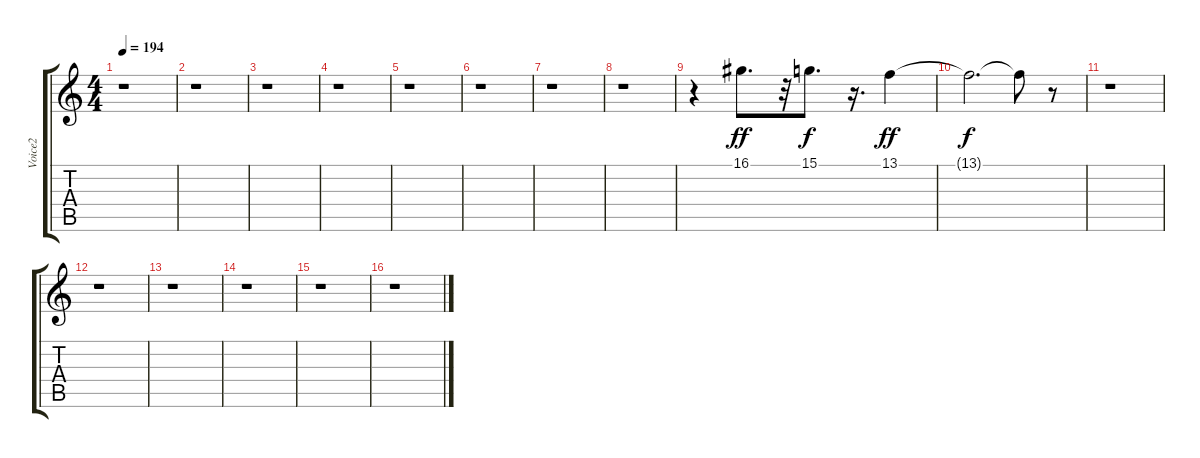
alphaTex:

\track ("Voice2" "Voice2") {instrument voiceoohs}
\staff {score tabs}
\tuning (E4 B3 G3 D3 A2 E2) {hide}
\ts (4 4)
\tempo 194
\clef g2
\ks c
r.1{dy f} |
r.1 |
r.1 |
r.1 |
r.1 |
r.1 |
r.1 |
r.1 |
r.4 16.1.8{d dy ff} r.32 15.1.8{d dy f} r.16{d} 13.1.4{dy ff} |
13.1{t}.2{d dy f} 13.1{t}.8 r.8 |
r.1 |
r.1 |
r.1 |
r.1 |
r.1 |
r.1
